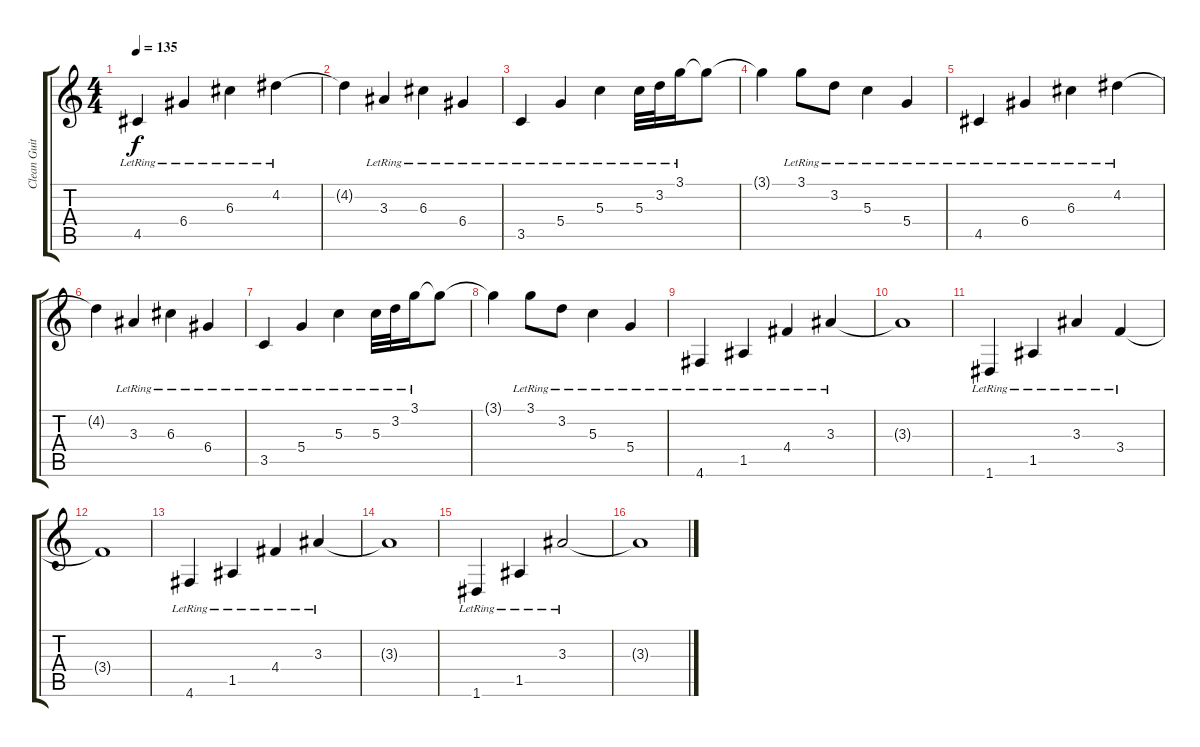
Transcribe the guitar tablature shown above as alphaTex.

\track ("Clean Guitar" "Clean Guit") {instrument electricguitarjazz}
\staff {score tabs}
\tuning (E4 B3 G3 D3 A2 D2) {hide}
\ts (4 4)
\tempo 135
\clef g2
\ks c
4.5{lr}.4{dy f} 6.4{lr}.4 6.3{lr}.4 4.2{lr}.4 |
4.2{t}.4 3.3{lr}.4 6.3{lr}.4 6.4{lr}.4 |
3.5{lr}.4 5.4{lr}.4 5.3{lr}.4 5.3{lr}.32 3.2{lr}.32 3.1{lr}.16 3.1{t}.8 |
3.1{t}.4 3.1{lr}.8 3.2{lr}.8 5.3{lr}.4 5.4{lr}.4 |
4.5{lr}.4 6.4{lr}.4 6.3{lr}.4 4.2{lr}.4 |
4.2{t}.4 3.3{lr}.4 6.3{lr}.4 6.4{lr}.4 |
3.5{lr}.4 5.4{lr}.4 5.3{lr}.4 5.3{lr}.32 3.2{lr}.32 3.1{lr}.16 3.1{t}.8 |
3.1{t}.4 3.1{lr}.8 3.2{lr}.8 5.3{lr}.4 5.4{lr}.4 |
4.6{lr}.4 1.5{lr}.4 4.4{lr}.4 3.3{lr}.4 |
3.3{t}.1 |
1.6{lr}.4 1.5{lr}.4 3.3{lr}.4 3.4{lr}.4 |
3.4{t}.1 |
4.6{lr}.4 1.5{lr}.4 4.4{lr}.4 3.3{lr}.4 |
3.3{t}.1 |
1.6{lr}.4 1.5{lr}.4 3.3{lr}.2 |
3.3{t}.1
